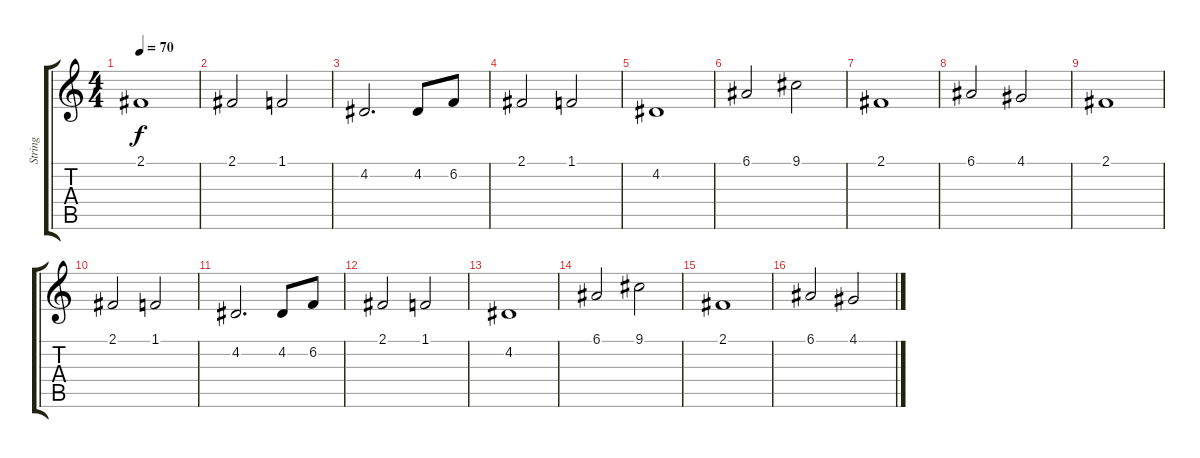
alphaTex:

\track ("String" "String") {instrument synthstrings2}
\staff {score tabs}
\tuning (E4 B3 G3 D3 A2 E2) {hide}
\ts (4 4)
\tempo 70
\clef g2
\ks c
2.1.1{dy f} |
2.1.2 1.1.2 |
4.2.2{d} 4.2.8 6.2.8 |
2.1.2 1.1.2 |
4.2.1 |
6.1.2 9.1.2 |
2.1.1 |
6.1.2 4.1.2 |
2.1.1 |
2.1.2 1.1.2 |
4.2.2{d} 4.2.8 6.2.8 |
2.1.2 1.1.2 |
4.2.1 |
6.1.2 9.1.2 |
2.1.1 |
6.1.2 4.1.2
